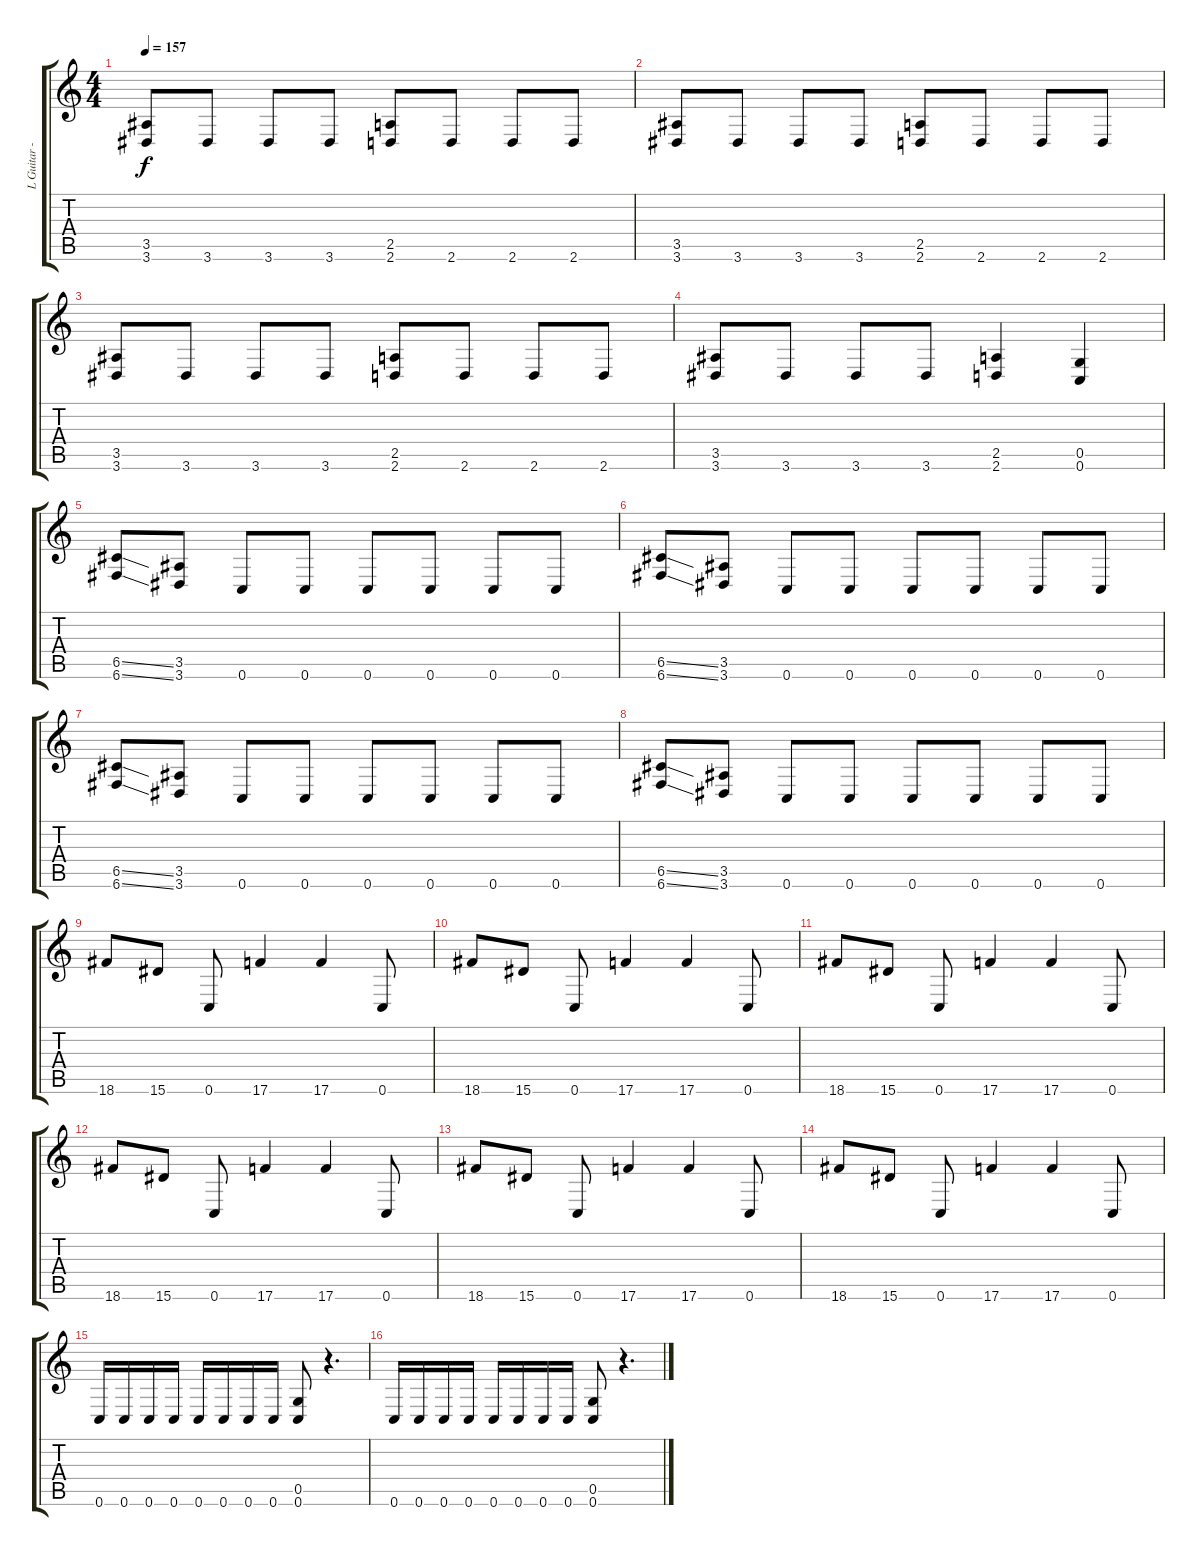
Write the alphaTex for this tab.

\track ("L Guitar - Hetfield" "L Guitar -") {instrument overdrivenguitar}
\staff {score tabs}
\tuning (D4 A3 F3 C3 G2 C2) {hide}
\ts (4 4)
\tempo 157
\clef g2
\ks c
(3.5 3.6).8{dy f} 3.6.8 3.6.8 3.6.8 (2.5 2.6).8 2.6.8 2.6.8 2.6.8 |
(3.5 3.6).8 3.6.8 3.6.8 3.6.8 (2.5 2.6).8 2.6.8 2.6.8 2.6.8 |
(3.5 3.6).8 3.6.8 3.6.8 3.6.8 (2.5 2.6).8 2.6.8 2.6.8 2.6.8 |
(3.5 3.6).8 3.6.8 3.6.8 3.6.8 (2.5 2.6).4 (0.5 0.6).4 |
(6.5{ss} 6.6{ss}).8 (3.5 3.6).8 0.6.8 0.6.8 0.6.8 0.6.8 0.6.8 0.6.8 |
(6.5{ss} 6.6{ss}).8 (3.5 3.6).8 0.6.8 0.6.8 0.6.8 0.6.8 0.6.8 0.6.8 |
(6.5{ss} 6.6{ss}).8 (3.5 3.6).8 0.6.8 0.6.8 0.6.8 0.6.8 0.6.8 0.6.8 |
(6.5{ss} 6.6{ss}).8 (3.5 3.6).8 0.6.8 0.6.8 0.6.8 0.6.8 0.6.8 0.6.8 |
18.6.8 15.6.8 0.6.8 17.6.4 17.6.4 0.6.8 |
18.6.8 15.6.8 0.6.8 17.6.4 17.6.4 0.6.8 |
18.6.8 15.6.8 0.6.8 17.6.4 17.6.4 0.6.8 |
18.6.8 15.6.8 0.6.8 17.6.4 17.6.4 0.6.8 |
18.6.8 15.6.8 0.6.8 17.6.4 17.6.4 0.6.8 |
18.6.8 15.6.8 0.6.8 17.6.4 17.6.4 0.6.8 |
0.6.16 0.6.16 0.6.16 0.6.16 0.6.16 0.6.16 0.6.16 0.6.16 (0.5 0.6).8 r.4{d} |
0.6.16 0.6.16 0.6.16 0.6.16 0.6.16 0.6.16 0.6.16 0.6.16 (0.5 0.6).8 r.4{d}
